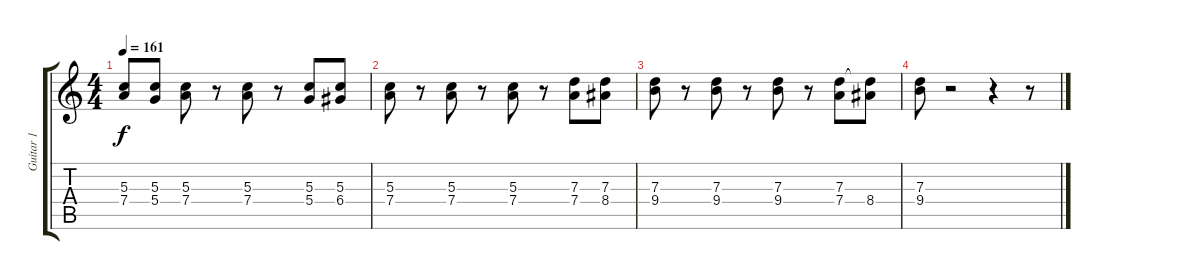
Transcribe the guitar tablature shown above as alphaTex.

\track ("Guitar 1" "Guitar 1") {instrument electricguitarclean}
\staff {score tabs}
\tuning (E4 B3 G3 D3 A2 E2) {hide}
\ts (4 4)
\tempo 161
\clef g2
\ks c
(5.3 7.4).8{dy f} (5.3 5.4).8 (5.3 7.4).8 r.8 (5.3 7.4).8 r.8 (5.3 5.4).8 (5.3 6.4).8 |
(5.3 7.4).8 r.8 (5.3 7.4).8 r.8 (5.3 7.4).8 r.8 (7.3 7.4).8 (7.3 8.4).8 |
(7.3 9.4).8 r.8 (7.3 9.4).8 r.8 (7.3 9.4).8 r.8 (7.3 7.4).8 (7.3{t} 8.4).8 |
(7.3 9.4).8 r.2 r.4 r.8
